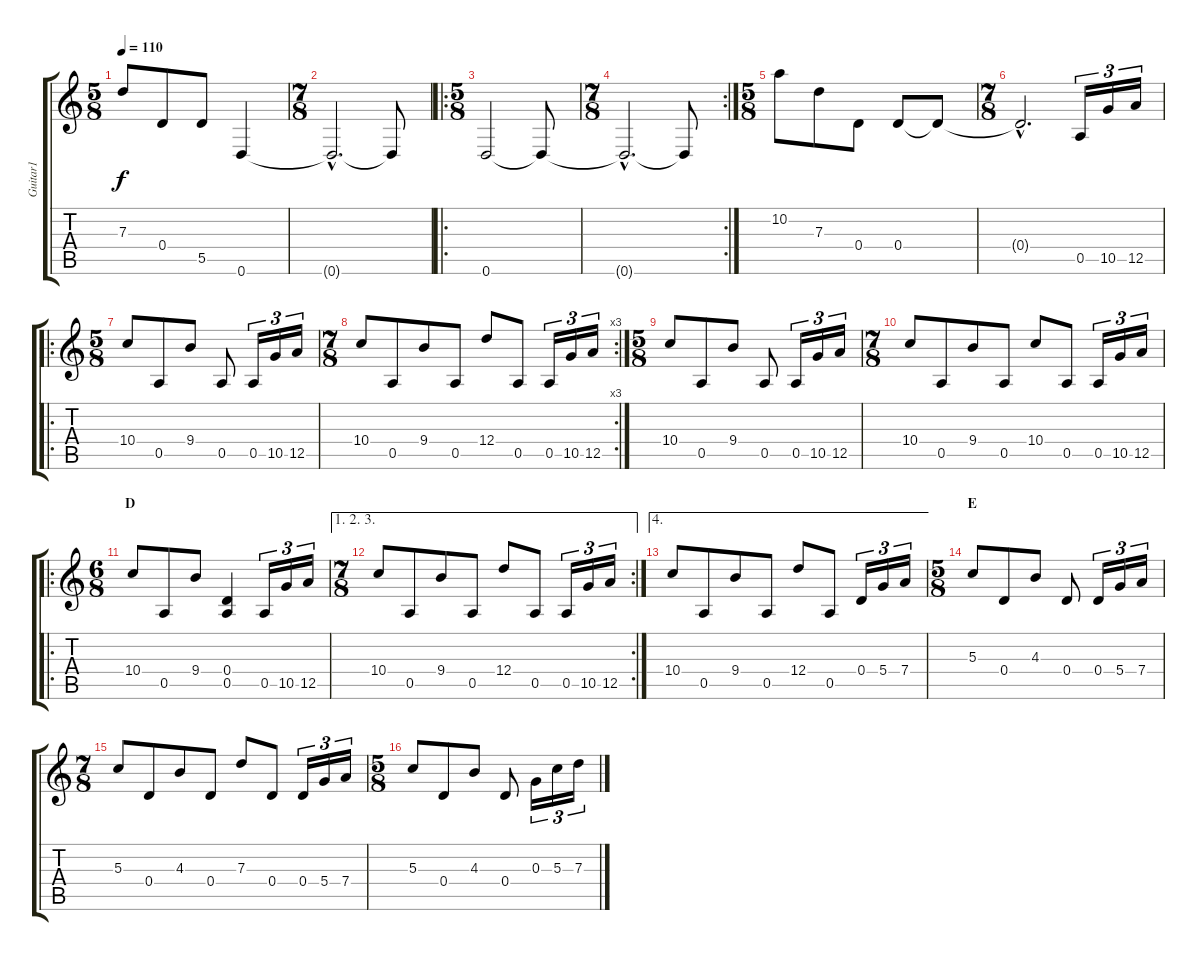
\track ("Guitar1" "Guitar1") {instrument distortionguitar}
\staff {score tabs}
\tuning (E4 B3 G3 D3 A2 D2) {hide}
\ts (5 8)
\tempo 110
\clef g2
\ks c
7.3.8{dy f} 0.4.8 5.5.8 0.6.4 |
\ts (7 8)
0.6{hac t}.2{d} 0.6{t}.8 |
\ro
\ts (5 8)
0.6.2 0.6{t}.8 |
\rc 2
\ts (7 8)
0.6{hac t}.2{d} 0.6{t}.8 |
\ts (5 8)
10.2.8 7.3.8 0.4.8 0.4.8 0.4{t}.8 |
\ts (7 8)
0.4{hac t}.2{d} 0.5.16{tu (3 2)} 10.5.16{tu (3 2)} 12.5.16{tu (3 2)} |
\ro
\ts (5 8)
10.4.8 0.5.8 9.4.8 0.5.8 0.5.16{tu (3 2)} 10.5.16{tu (3 2)} 12.5.16{tu (3 2)} |
\rc 3
\ts (7 8)
10.4.8 0.5.8 9.4.8 0.5.8 12.4.8 0.5.8 0.5.16{tu (3 2)} 10.5.16{tu (3 2)} 12.5.16{tu (3 2)} |
\ts (5 8)
10.4.8 0.5.8 9.4.8 0.5.8 0.5.16{tu (3 2)} 10.5.16{tu (3 2)} 12.5.16{tu (3 2)} |
\ts (7 8)
10.4.8 0.5.8 9.4.8 0.5.8 10.4.8 0.5.8 0.5.16{tu (3 2)} 10.5.16{tu (3 2)} 12.5.16{tu (3 2)} |
\ro
\ts (6 8)
\section ("" "D")
10.4.8 0.5.8 9.4.8 (0.4 0.5).4 0.5.16{tu (3 2)} 10.5.16{tu (3 2)} 12.5.16{tu (3 2)} |
\ae (1 2 3)
\rc 2
\ts (7 8)
10.4.8 0.5.8 9.4.8 0.5.8 12.4.8 0.5.8 0.5.16{tu (3 2)} 10.5.16{tu (3 2)} 12.5.16{tu (3 2)} |
\ae 4
10.4.8 0.5.8 9.4.8 0.5.8 12.4.8 0.5.8 0.4.16{tu (3 2)} 5.4.16{tu (3 2)} 7.4.16{tu (3 2)} |
\ts (5 8)
\section ("" "E")
5.3.8 0.4.8 4.3.8 0.4.8 0.4.16{tu (3 2)} 5.4.16{tu (3 2)} 7.4.16{tu (3 2)} |
\ts (7 8)
5.3.8 0.4.8 4.3.8 0.4.8 7.3.8 0.4.8 0.4.16{tu (3 2)} 5.4.16{tu (3 2)} 7.4.16{tu (3 2)} |
\ts (5 8)
5.3.8 0.4.8 4.3.8 0.4.8 0.3.16{tu (3 2)} 5.3.16{tu (3 2)} 7.3.16{tu (3 2)}
